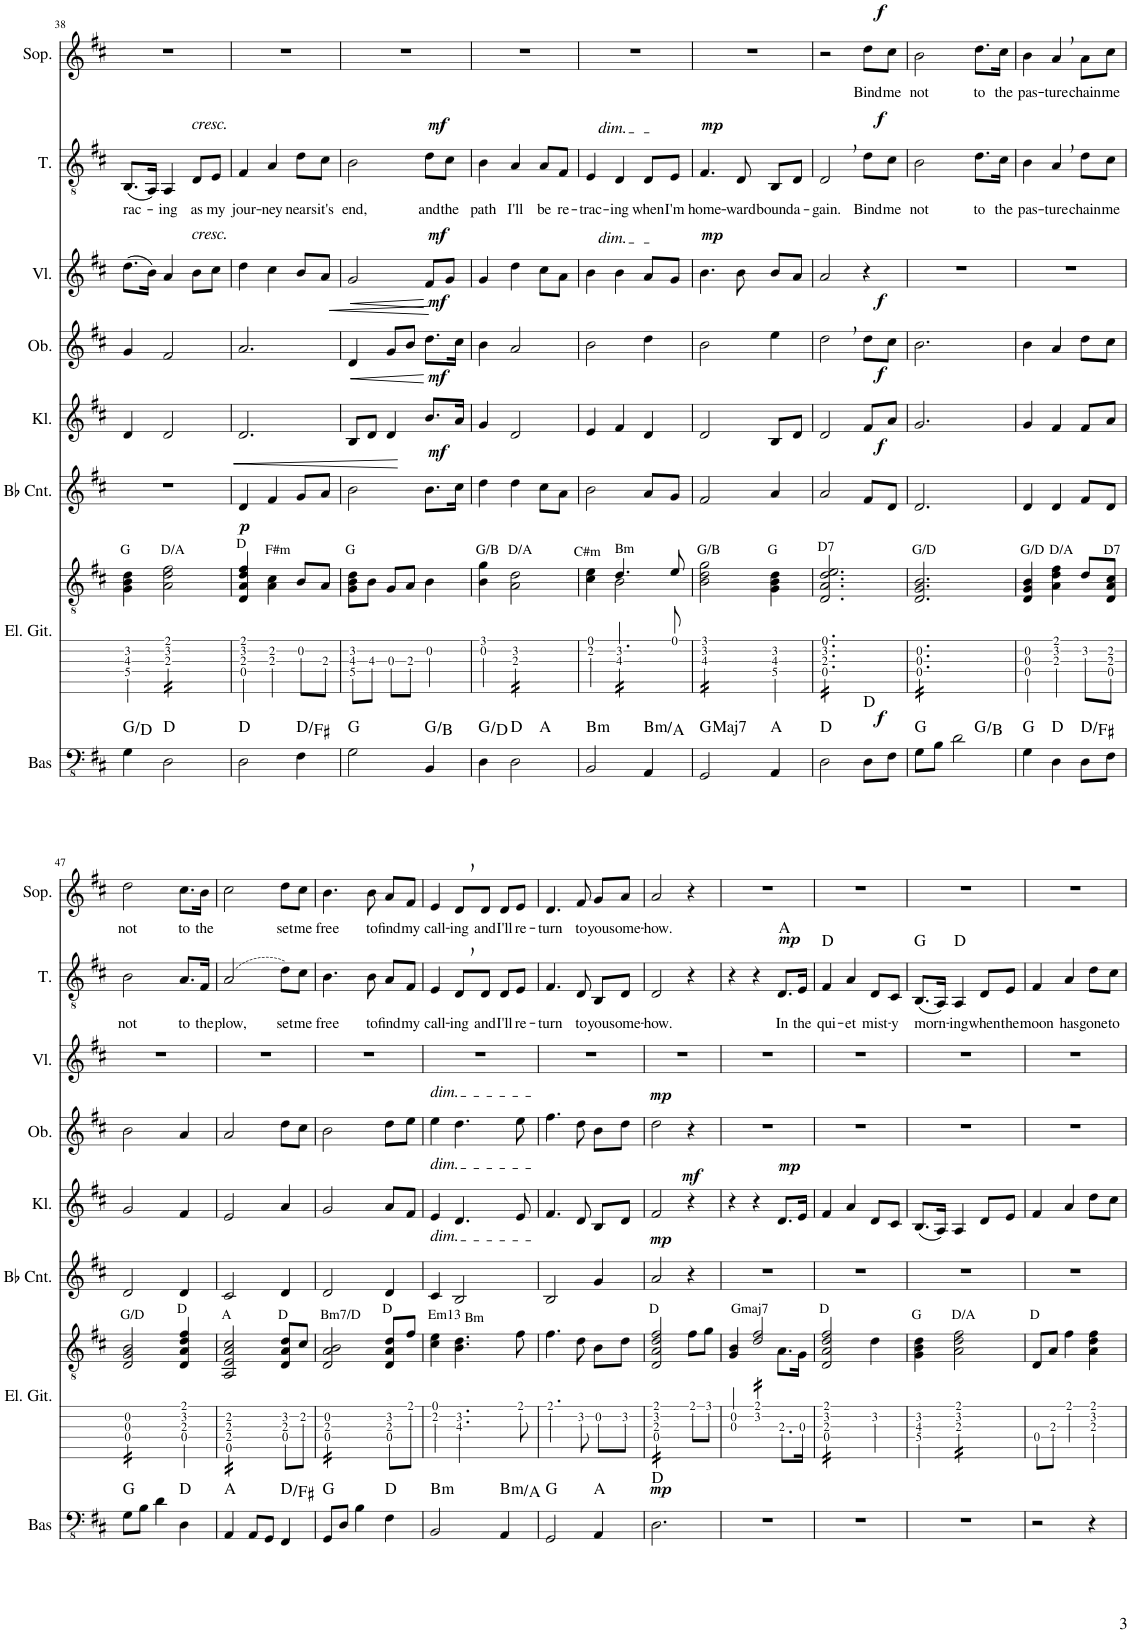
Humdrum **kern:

**kern	**dynam	**harte	**kern	**kern	**kern	**dynam	**kern	**dynam	**kern	**dynam	**kern	**dynam	**kern	**text	**dynam	**harte	**kern	**text	**dynam
*part8	*part8	*part8	*part7	*part7	*part6	*part6	*part5	*part5	*part4	*part4	*part3	*part3	*part2	*part2	*part2	*part2	*part1	*part1	*part1
*staff9	*staff9	*	*staff8	*staff7	*staff6	*staff6	*staff5	*staff5	*staff4	*staff4	*staff3	*staff3	*staff2	*staff2	*staff2	*	*staff1	*staff1	*staff1
*I"Bas	*	*	*I"Elektrische gitaar	*	*I"Cornet in Bb	*	*I"Klarinet	*	*I"Hobo	*	*I"Viool	*	*I"Tenor	*	*	*	*I"Sopraan	*	*
*I'Bas	*	*	*I'El. Git.	*	*	*	*I'Kl.	*	*	*	*I'Vl.	*	*I'T.	*	*	*	*I'Sop.	*	*
!!LO:PB:g=z
*clefFv4	*	*	*	*clefGv2	*clefG2	*	*clefG2	*	*clefG2	*	*clefG2	*	*clefGv2	*	*	*	*clefG2	*	*
*	*	*	*	*	*ITrd1c2	*	*ITrd1c2	*	*	*	*	*	*	*	*	*	*	*	*
*k[f#c#]	*	*	*k[f#c#]	*k[f#c#]	*k[f#c#]	*	*k[f#c#]	*	*k[f#c#]	*	*k[f#c#]	*	*k[f#c#]	*	*	*	*k[f#c#]	*	*
*M3/4	*	*	*M3/4	*M3/4	*M3/4	*	*M3/4	*	*M3/4	*	*M3/4	*	*M3/4	*	*	*	*M3/4	*	*
=38	=38	=38	=38	=38	=38	=38	=38	=38	=38	=38	=38	=38	=38	=38	=38	=38	=38	=38	=38
!	!	!	!	!LO:TX:a:t=G	!	!	!	!	!	!	!	!	!	!	!	!	!	!	!
!	!	!	!	!	!	!	!	!	!	!	!	!	!	!LO:LY:b	!	!	!	!	!
4GG\	.	G:maj/5	4G\ 4B\ 4d\	4G\ 4B\ 4d\	2.r	.	4d/	.	4g/	.	(8.dd\L	.	(8.BB/L	rac-	.	.	2.r	.	.
.	.	.	.	.	.	.	.	.	.	.	16b\Jk)	.	16AA/Jk)	.	.	.	.	.	.
!	!	!	!	!LO:TX:a:t=D/A	!	!	!	!	!	!	!	!	!	!	!	!	!	!	!
!	!	!	!	!	!	!	!	!	!	!	!	!	!	!LO:LY:b	!	!	!	!	!
2DD\	.	D:maj	2A\ 2d\ 2f#\	2A\ 2d\ 2f#\	.	.	2d/	.	2f#/	.	4a/	.	4AA/	-ing	.	.	.	.	.
!	!	!	!	!	!	!	!	!	!	!	!	!	!LO:TX:a:i:t=cresc.	!	!	!	!	!	!
!	!	!	!	!	!	!	!	!	!	!	!LO:TX:a:i:t=cresc.	!	!	!	!	!	!	!	!
!	!	!	!	!	!	!	!	!	!	!	!	!	!	!LO:LY:b	!	!	!	!	!
.	.	.	.	.	.	.	.	.	.	.	8b\L	.	8D/L	as	.	.	.	.	.
!	!	!	!	!	!	!	!	!	!	!	!	!	!	!LO:LY:b	!	!	!	!	!
.	.	.	.	.	.	.	.	.	.	.	8cc#\J	.	8E/J	my	.	.	.	.	.
=39	=39	=39	=39	=39	=39	=39	=39	=39	=39	=39	=39	=39	=39	=39	=39	=39	=39	=39	=39
!	!	!	!	!LO:TX:a:t=D	!	!	!	!	!	!	!	!	!	!	!	!	!	!	!
!	!	!	!	!	!	!LO:HP:b	!	!LO:HP:b	!	!LO:HP:b	!	!	!	!LO:LY:b	!	!	!	!	!
!	!	!	!	!	!	!LO:DY:n=1:b	!	!	!	!	!	!	!	!	!	!	!	!	!
2DD\	.	D:maj	4D\ 4A\ 4d\ 4f#\	4D/ 4A/ 4d/ 4f#/	4d/	< p	2.d/	<	2.a/	<	4dd\	.	4F#/	jour-	.	.	2.r	.	.
!	!	!	!	!LO:TX:a:t=F#m	!	!	!	!	!	!	!	!	!	!	!	!	!	!	!
!	!	!	!	!	!	!	!	!	!	!	!	!	!	!LO:LY:b	!	!	!	!	!
.	.	.	4A\ 4c#\	4A\ 4c#\	4f#/	.	.	.	.	.	4cc#\	.	4A/	-ney	.	.	.	.	.
!	!	!	!	!	!	!	!	!	!	!	!	!	!	!LO:LY:b	!	!	!	!	!
4FF#\	.	D:maj/3	8B\L	8B/L	8g/L	.	.	.	.	.	8b/L	.	8d\L	nears	.	.	.	.	.
!	!	!	!	!	!	!	!	!	!	!	!	!	!	!LO:LY:b	!	!	!	!	!
.	.	.	8A\J	8A/J	8a/J	.	.	.	.	.	8a/J	.	8c#\J	it's	.	.	.	.	.
.	.	.	.	.	.	[	.	.	.	.	.	.	.	.	.	.	.	.	.
=40	=40	=40	=40	=40	=40	=40	=40	=40	=40	=40	=40	=40	=40	=40	=40	=40	=40	=40	=40
!	!	!	!	!LO:TX:a:t=G	!	!	!	!	!	!	!	!	!	!	!	!	!	!	!
!	!	!	!	!	!	!	!	!	!	!LO:HP:b	!	!	!	!LO:LY:b	!	!	!	!	!
2GG\	.	G:maj	8G\ 8B\ 8d\L	8G\ 8B\ 8d\L	2b\	.	8B/L	.	4d/	<	2g/	.	2B\	end,	.	.	2.r	.	.
.	.	.	8B\J	8B\J	.	.	8d/J	.	.	.	.	.	.	.	.	.	.	.	.
.	.	.	8G\L	8G/L	.	.	4d/	.	8g/L	.	.	.	.	.	.	.	.	.	.
.	.	.	8A\J	8A/J	.	.	.	.	8b/J	.	.	.	.	.	.	.	.	.	.
!	!	!	!	!	!	!LO:DY:a	!	!LO:DY:n=1:a	!	!LO:DY:n=1:a	!	!LO:DY:a	!	!LO:LY:b	!LO:DY:a	!	!	!	!
4BBB/	.	G:maj/3	4B\	4B\	8.b\L	mf	8.b/L	[ mf	8.dd\L	[ mf	8f#/L	mf	8d\L	and	mf	.	.	.	.
!	!	!	!	!	!	!	!	!	!	!	!	!	!	!LO:LY:b	!	!	!	!	!
.	.	.	.	.	.	.	.	.	.	.	8g/J	.	8c#\J	the	.	.	.	.	.
.	.	.	.	.	16cc#\Jk	.	16a/Jk	.	16cc#\Jk	[	.	.	.	.	.	.	.	.	.
=41	=41	=41	=41	=41	=41	=41	=41	=41	=41	=41	=41	=41	=41	=41	=41	=41	=41	=41	=41
!	!	!	!	!LO:TX:a:t=G/B	!	!	!	!	!	!	!	!	!	!	!	!	!	!	!
!	!	!	!	!	!	!	!	!	!	!	!	!	!	!LO:LY:b	!	!	!	!	!
*^	*	*	*	*	*	*	*	*	*	*	*	*	*	*	*	*	*	*	*
4DD\	2ryy	.	G:maj/5	4B\ 4g\	4B\ 4g\	4dd\	.	4g/	.	4b\	.	4g/	.	4B\	path	.	.	2.r	.	.
!	!	!	!	!	!LO:TX:a:t=D/A	!	!	!	!	!	!	!	!	!	!	!	!	!	!	!
!	!	!	!	!	!	!	!	!	!	!	!	!	!	!	!LO:LY:b	!	!	!	!	!
2DD\	.	.	D:maj	2A\ 2d\	2A\ 2d\	4dd\	.	2d/	.	2a/	.	4dd\	.	4A/	I'll	.	.	.	.	.
!	!	!	!	!	!	!	!	!	!	!	!	!	!	!	!LO:LY:b	!	!	!	!	!
.	4ryy	.	A:maj	.	.	8cc#\L	.	.	.	.	.	8cc#\L	.	8A/L	be	.	.	.	.	.
!	!	!	!	!	!	!	!	!	!	!	!	!	!	!	!LO:LY:b	!	!	!	!	!
.	.	.	.	.	.	8a\J	.	.	.	.	.	8a\J	.	8F#/J	re-	.	.	.	.	.
=42	=42	=42	=42	=42	=42	=42	=42	=42	=42	=42	=42	=42	=42	=42	=42	=42	=42	=42	=42	=42
*	*	*	*	*^	*^	*	*	*	*	*	*	*	*	*	*	*	*	*	*	*
!	!	!	!	!	!	!	!	!	!	!	!	!	!	!	!	!LO:TX:a:i:t=dim.	!	!	!	!	!	!
!	!	!	!	!	!	!	!	!	!	!	!	!	!	!LO:TX:a:i:t=dim.	!	!	!	!	!	!	!	!
!	!	!	!	!	!	!LO:TX:a:t=C#m	!	!	!	!	!	!	!	!	!	!	!	!	!	!	!	!
!	!	!	!LO:H:kt=m	!	!	!	!	!	!	!	!	!	!	!	!	!	!LO:LY:b	!	!	!	!	!
*v	*v	*	*	*	*	*	*	*	*	*	*	*	*	*	*	*	*	*	*	*	*	*
2BBB/	.	B:min	4ryy	4c#\ 4e\	4ryy	4c#\ 4e\	2b\	.	4e/	.	2b\	.	4b\	.	4E/	-trac-	.	.	2.r	.	.
!	!	!	!	!	!LO:TX:a:t=Bm	!	!	!	!	!	!	!	!	!	!	!	!	!	!	!	!
!	!	!	!	!	!	!	!	!	!	!	!	!	!	!	!	!LO:LY:b	!	!	!	!	!
.	.	.	4.d/	2B\	4.d/	2B\	.	.	4f#/	.	.	.	4b\	.	4D/	-ing	.	.	.	.	.
!	!	!LO:H:kt=m	!	!	!	!	!	!	!	!	!	!	!	!	!	!LO:LY:b	!	!	!	!	!
4AAA/	.	B:min/b7	.	.	.	.	8a/L	.	4d/	.	4dd\	.	8a/L	.	8D/L	when	.	.	.	.	.
!	!	!	!	!	!	!	!	!	!	!	!	!	!	!	!	!LO:LY:b	!	!	!	!	!
.	.	.	8e/	.	8e/	.	8g/J	.	.	.	.	.	8g/J	.	8E/J	I'm	.	.	.	.	.
*	*	*	*v	*v	*	*	*	*	*	*	*	*	*	*	*	*	*	*	*	*	*
*	*	*	*	*v	*v	*	*	*	*	*	*	*	*	*	*	*	*	*	*	*
=43	=43	=43	=43	=43	=43	=43	=43	=43	=43	=43	=43	=43	=43	=43	=43	=43	=43	=43	=43
!	!	!	!	!LO:TX:a:t=G/B	!	!	!	!	!	!	!	!	!	!	!	!	!	!	!
!	!	!LO:H:kt=Maj7	!	!	!	!	!	!	!	!	!	!LO:DY:a	!	!LO:LY:b	!LO:DY:a	!	!	!	!
2GGG/	.	G:maj7	2B\ 2d\ 2g\	2B\ 2d\ 2g\	2f#/	.	2d/	.	2b\	.	4.b\	mp	4.F#/	home-	mp	.	2.r	.	.
!	!	!	!	!	!	!	!	!	!	!	!	!	!	!LO:LY:b	!	!	!	!	!
.	.	.	.	.	.	.	.	.	.	.	8b\	.	8D/	-ward	.	.	.	.	.
!	!	!	!	!LO:TX:a:t=G	!	!	!	!	!	!	!	!	!	!	!	!	!	!	!
!	!	!	!	!	!	!	!	!	!	!	!	!	!	!LO:LY:b	!	!	!	!	!
4AAA/	.	A:maj	4G\ 4B\ 4d\	4G\ 4B\ 4d\	4a/	.	8B/L	.	4ee\	.	8b/L	.	8BB/L	bound	.	.	.	.	.
!	!	!	!	!	!	!	!	!	!	!	!	!	!	!LO:LY:b	!	!	!	!	!
.	.	.	.	.	.	.	8d/J	.	.	.	8a/J	.	8D/J	a-	.	.	.	.	.
=44	=44	=44	=44	=44	=44	=44	=44	=44	=44	=44	=44	=44	=44	=44	=44	=44	=44	=44	=44
!	!	!	!	!LO:TX:a:t=D7	!	!	!	!	!	!	!	!	!	!	!	!	!	!	!
!	!	!	!	!	!	!	!	!	!	!	!	!	!	!LO:LY:b	!	!	!	!	!
2DD\	.	D:maj	2.D\ 2.A\ 2.d\ 2.e\	2.D/ 2.A/ 2.d/ 2.e/	2a/	.	2d/	.	2dd,\	.	2a/	.	2D,/	-gain.	.	.	2r	.	.
!	!LO:DY:a	!	!	!	!	!LO:DY:a	!	!LO:DY:a	!	!LO:DY:a	!	!	!	!LO:LY:b	!LO:DY:a	!	!	!LO:LY:b	!LO:DY:a
8DD\L	f	D:maj	.	.	8f#/L	f	8f#/L	f	8dd\L	f	4r	.	8d\L	Bind	f	.	8dd\L	Bind	f
!	!	!	!	!	!	!	!	!	!	!	!	!	!	!LO:LY:b	!	!	!	!LO:LY:b	!
8FF#\J	.	.	.	.	8d/J	.	8a/J	.	8cc#\J	.	.	.	8c#\J	me	.	.	8cc#\J	me	.
=45	=45	=45	=45	=45	=45	=45	=45	=45	=45	=45	=45	=45	=45	=45	=45	=45	=45	=45	=45
!	!	!	!	!LO:TX:a:t=G/D	!	!	!	!	!	!	!	!	!	!	!	!	!	!	!
!	!	!	!	!	!	!	!	!	!	!	!	!	!	!LO:LY:b	!	!	!	!LO:LY:b	!
*^	*	*	*	*	*	*	*	*	*	*	*	*	*	*	*	*	*	*	*
8GG\L	2ryy	.	G:maj	2.D\ 2.G\ 2.B\	2.D/ 2.G/ 2.B/	2.d/	.	2.g/	.	2.b\	.	2.r	.	2B\	not	.	.	2b\	not	.
8BB\J	.	.	.	.	.	.	.	.	.	.	.	.	.	.	.	.	.	.	.	.
2D\	.	.	.	.	.	.	.	.	.	.	.	.	.	.	.	.	.	.	.	.
!	!	!	!	!	!	!	!	!	!	!	!	!	!	!	!LO:LY:b	!	!	!	!LO:LY:b	!
.	4ryy	.	G:maj/3	.	.	.	.	.	.	.	.	.	.	8.d\L	to	.	.	8.dd\L	to	.
!	!	!	!	!	!	!	!	!	!	!	!	!	!	!	!LO:LY:b	!	!	!	!LO:LY:b	!
.	.	.	.	.	.	.	.	.	.	.	.	.	.	16c#\Jk	the	.	.	16cc#\Jk	the	.
=46	=46	=46	=46	=46	=46	=46	=46	=46	=46	=46	=46	=46	=46	=46	=46	=46	=46	=46	=46	=46
!	!	!	!	!	!LO:TX:a:t=G/D	!	!	!	!	!	!	!	!	!	!	!	!	!	!	!
!	!	!	!	!	!	!	!	!	!	!	!	!	!	!	!LO:LY:b	!	!	!	!LO:LY:b	!
*v	*v	*	*	*	*	*	*	*	*	*	*	*	*	*	*	*	*	*	*	*
4GG\	.	G:maj	4D\ 4G\ 4B\	4D/ 4G/ 4B/	4d/	.	4g/	.	4b\	.	2.r	.	4B\	pas-	.	.	4b\	pas-	.
!	!	!	!	!LO:TX:a:t=D/A	!	!	!	!	!	!	!	!	!	!	!	!	!	!	!
!	!	!	!	!	!	!	!	!	!	!	!	!	!	!LO:LY:b	!	!	!	!LO:LY:b	!
4DD\	.	D:maj	4A\ 4d\ 4f#\	4A\ 4d\ 4f#\	4d/	.	4f#/	.	4a/	.	.	.	4A,/	-ture	.	.	4a,/	-ture	.
!	!	!	!	!	!	!	!	!	!	!	!	!	!	!LO:LY:b	!	!	!	!LO:LY:b	!
8DD\L	.	D:maj/3	8d\L	8d/L	8f#/L	.	8f#/L	.	8dd\L	.	.	.	8d\L	chain	.	.	8a\L	chain	.
!	!	!	!	!LO:TX:a:t=D7	!	!	!	!	!	!	!	!	!	!	!	!	!	!	!
!	!	!	!	!	!	!	!	!	!	!	!	!	!	!LO:LY:b	!	!	!	!LO:LY:b	!
8FF#\J	.	.	8D\ 8A\ 8c#\J	8D/ 8A/ 8c#/J	8d/J	.	8a/J	.	8cc#\J	.	.	.	8c#\J	me	.	.	8cc#\J	me	.
!!LO:LB:g=z
=47	=47	=47	=47	=47	=47	=47	=47	=47	=47	=47	=47	=47	=47	=47	=47	=47	=47	=47	=47
!	!	!	!	!LO:TX:a:t=G/D	!	!	!	!	!	!	!	!	!	!	!	!	!	!	!
!	!	!	!	!	!	!	!	!	!	!	!	!	!	!LO:LY:b	!	!	!	!LO:LY:b	!
8GG\L	.	G:maj	2D\ 2G\ 2B\	2D/ 2G/ 2B/	2d/	.	2g/	.	2b\	.	2.r	.	2B\	not	.	.	2dd\	not	.
8BB\J	.	.	.	.	.	.	.	.	.	.	.	.	.	.	.	.	.	.	.
4D\	.	.	.	.	.	.	.	.	.	.	.	.	.	.	.	.	.	.	.
!	!	!	!	!LO:TX:a:t=D	!	!	!	!	!	!	!	!	!	!	!	!	!	!	!
!	!	!	!	!	!	!	!	!	!	!	!	!	!	!LO:LY:b	!	!	!	!LO:LY:b	!
4DD\	.	D:maj	4D\ 4A\ 4d\ 4f#\	4D/ 4A/ 4d/ 4f#/	4d/	.	4f#/	.	4a/	.	.	.	8.A/L	to	.	.	8.cc#\L	to	.
!	!	!	!	!	!	!	!	!	!	!	!	!	!	!LO:LY:b	!	!	!	!LO:LY:b	!
.	.	.	.	.	.	.	.	.	.	.	.	.	16F#/Jk	the	.	.	16b\Jk	the	.
=48	=48	=48	=48	=48	=48	=48	=48	=48	=48	=48	=48	=48	=48	=48	=48	=48	=48	=48	=48
!	!	!	!	!LO:TX:a:t=A	!	!	!	!	!	!	!	!	!	!	!	!	!	!	!
!	!	!	!	!	!	!	!	!	!	!	!	!	!	!LO:LY:b	!	!	!	!	!
4AAA/	.	A:maj	2AA\ 2E\ 2A\ 2c#\	2AA/ 2E/ 2A/ 2c#/	2c#/	.	2e/	.	2a/	.	2.r	.	(2A/	plow,	.	.	2cc#\	.	.
8AAA/L	.	.	.	.	.	.	.	.	.	.	.	.	.	.	.	.	.	.	.
8GGG/J	.	.	.	.	.	.	.	.	.	.	.	.	.	.	.	.	.	.	.
!	!	!	!	!LO:TX:a:t=D	!	!	!	!	!	!	!	!	!	!	!	!	!	!	!
!	!	!	!	!	!	!	!	!	!	!	!	!	!	!LO:LY:b	!	!	!	!LO:LY:b	!
4FFF#/	.	D:maj/3	8D\ 8A\ 8d\L	8D/ 8A/ 8d/L	4d/	.	4a/	.	8dd\L	.	.	.	8d\L)	set	.	.	8dd\L	set	.
!	!	!	!	!	!	!	!	!	!	!	!	!	!	!LO:LY:b	!	!	!	!LO:LY:b	!
.	.	.	8c#\J	8c#/J	.	.	.	.	8cc#\J	.	.	.	8c#\J	me	.	.	8cc#\J	me	.
=49	=49	=49	=49	=49	=49	=49	=49	=49	=49	=49	=49	=49	=49	=49	=49	=49	=49	=49	=49
!	!	!	!	!LO:TX:a:t=Bm7/D	!	!	!	!	!	!	!	!	!	!	!	!	!	!	!
!	!	!	!	!	!	!	!	!	!	!	!	!	!	!LO:LY:b	!	!	!	!LO:LY:b	!
8GGG/L	.	G:maj	2D\ 2A\ 2B\	2D/ 2A/ 2B/	2d/	.	2g/	.	2b\	.	2.r	.	4.B\	free	.	.	4.b\	free	.
8DD/J	.	.	.	.	.	.	.	.	.	.	.	.	.	.	.	.	.	.	.
4BB\	.	.	.	.	.	.	.	.	.	.	.	.	.	.	.	.	.	.	.
!	!	!	!	!	!	!	!	!	!	!	!	!	!	!LO:LY:b	!	!	!	!LO:LY:b	!
.	.	.	.	.	.	.	.	.	.	.	.	.	8B\	to	.	.	8b\	to	.
!	!	!	!	!LO:TX:a:t=D	!	!	!	!	!	!	!	!	!	!	!	!	!	!	!
!	!	!	!	!	!	!	!	!	!	!	!	!	!	!LO:LY:b	!	!	!	!LO:LY:b	!
4FF#\	.	D:maj	8D\ 8A\ 8d\L	8D/ 8A/ 8d/L	4d/	.	8a/L	.	8dd\L	.	.	.	8A/L	find	.	.	8a/L	find	.
!	!	!	!	!	!	!	!	!	!	!	!	!	!	!LO:LY:b	!	!	!	!LO:LY:b	!
.	.	.	8f#\J	8f#/J	.	.	8f#/J	.	8ee\J	.	.	.	8F#/J	my	.	.	8f#/J	my	.
=50	=50	=50	=50	=50	=50	=50	=50	=50	=50	=50	=50	=50	=50	=50	=50	=50	=50	=50	=50
!	!	!	!	!	!	!	!	!	!LO:TX:a:i:t=dim.	!	!	!	!	!	!	!	!	!	!
!	!	!	!	!	!	!	!LO:TX:a:i:t=dim.	!	!	!	!	!	!	!	!	!	!	!	!
!	!	!	!	!	!LO:TX:a:i:t=dim.	!	!	!	!	!	!	!	!	!	!	!	!	!	!
!	!	!	!	!LO:TX:a:t=Em13	!	!	!	!	!	!	!	!	!	!	!	!	!	!	!
!	!	!LO:H:kt=m	!	!	!	!	!	!	!	!	!	!	!	!LO:LY:b	!	!	!	!LO:LY:b	!
2BBB/	.	B:min	4c#\ 4e\	4c#\ 4e\	4c#/	.	4e/	.	4ee\	.	2.r	.	4E/	call-	.	.	4e/	call-	.
!	!	!	!	!LO:TX:a:t=Bm	!	!	!	!	!	!	!	!	!	!	!	!	!	!	!
!	!	!	!	!	!	!	!	!	!	!	!	!	!	!LO:LY:b	!	!	!	!LO:LY:b	!
.	.	.	4.B\ 4.d\	4.B\ 4.d\	2B/	.	4.d/	.	4.dd\	.	.	.	8D,/L	-ing	.	.	8d,/L	-ing	.
!	!	!	!	!	!	!	!	!	!	!	!	!	!	!LO:LY:b	!	!	!	!LO:LY:b	!
.	.	.	.	.	.	.	.	.	.	.	.	.	8D/J	and	.	.	8d/J	and	.
!	!	!LO:H:kt=m	!	!	!	!	!	!	!	!	!	!	!	!LO:LY:b	!	!	!	!LO:LY:b	!
4AAA/	.	B:min/b7	.	.	.	.	.	.	.	.	.	.	8D/L	I'll	.	.	8d/L	I'll	.
!	!	!	!	!	!	!	!	!	!	!	!	!	!	!LO:LY:b	!	!	!	!LO:LY:b	!
.	.	.	8f#\	8f#\	.	.	8e/	.	8ee\	.	.	.	8E/J	re-	.	.	8e/J	re-	.
=51	=51	=51	=51	=51	=51	=51	=51	=51	=51	=51	=51	=51	=51	=51	=51	=51	=51	=51	=51
!	!	!	!	!	!	!	!	!	!	!	!	!	!	!LO:LY:b	!	!	!	!LO:LY:b	!
2GGG/	.	G:maj	4.f#\	4.f#\	2B/	.	4.f#/	.	4.ff#\	.	2.r	.	4.F#/	-turn	.	.	4.d/	-turn	.
!	!	!	!	!	!	!	!	!	!	!	!	!	!	!LO:LY:b	!	!	!	!LO:LY:b	!
.	.	.	8d\	8d\	.	.	8d/	.	8dd\	.	.	.	8D/	to	.	.	8f#/	to	.
!	!	!	!	!	!	!	!	!	!	!	!	!	!	!LO:LY:b	!	!	!	!LO:LY:b	!
4AAA/	.	A:maj	8B\L	8B\L	4g/	.	8B/L	.	8b\L	.	.	.	8BB/L	you	.	.	8g/L	you	.
!	!	!	!	!	!	!	!	!	!	!	!	!	!	!LO:LY:b	!	!	!	!LO:LY:b	!
.	.	.	8d\J	8d\J	.	.	8d/J	.	8dd\J	.	.	.	8D/J	some-	.	.	8a/J	some-	.
=52	=52	=52	=52	=52	=52	=52	=52	=52	=52	=52	=52	=52	=52	=52	=52	=52	=52	=52	=52
!	!	!	!	!LO:TX:a:t=D	!	!	!	!	!	!	!	!	!	!	!	!	!	!	!
!	!LO:DY:a	!	!	!	!	!LO:DY:a	!	!	!	!LO:DY:a	!	!	!	!LO:LY:b	!	!	!	!LO:LY:b	!
2.DD\	mp	D:maj	2D\ 2A\ 2d\ 2f#\	2D/ 2A/ 2d/ 2f#/	2a/	mp	2f#/	.	2dd\	mp	2.r	.	2D/	-how.	.	.	2a/	-how.	.
!	!	!	!	!	!	!	!	!LO:DY:a	!	!	!	!	!	!	!	!	!	!	!
.	.	.	8f#\L	8f#\L	4r	.	4r	mf	4r	.	.	.	4r	.	.	.	4r	.	.
.	.	.	8g\J	8g\J	.	.	.	.	.	.	.	.	.	.	.	.	.	.	.
=53	=53	=53	=53	=53	=53	=53	=53	=53	=53	=53	=53	=53	=53	=53	=53	=53	=53	=53	=53
*	*	*	*^	*^	*	*	*	*	*	*	*	*	*	*	*	*	*	*	*
!	!	!	!	!	!LO:TX:a:t=Gmaj7	!	!	!	!	!	!	!	!	!	!	!	!	!	!	!	!
2.r	.	.	4G/ 4B/	2ryy	4G/ 4B/	2ryy	2.r	.	4r	.	2.r	.	2.r	.	4r	.	.	.	2.r	.	.
.	.	.	2d/ 2f#/	.	2d/ 2f#/	.	.	.	4r	.	.	.	.	.	4r	.	.	.	.	.	.
!	!	!	!	!	!	!	!	!	!	!LO:DY:a	!	!	!	!	!	!LO:LY:b	!LO:DY:a	!	!	!	!
.	.	.	.	8.A\L	.	8.A\L	.	.	8.d/L	mp	.	.	.	.	8.D/L	In	mp	A:maj	.	.	.
!	!	!	!	!	!	!	!	!	!	!	!	!	!	!	!	!LO:LY:b	!	!	!	!	!
.	.	.	.	16G\Jk	.	16G\Jk	.	.	16e/Jk	.	.	.	.	.	16E/Jk	the	.	.	.	.	.
=54	=54	=54	=54	=54	=54	=54	=54	=54	=54	=54	=54	=54	=54	=54	=54	=54	=54	=54	=54	=54	=54
!	!	!	!	!	!LO:TX:a:t=D	!	!	!	!	!	!	!	!	!	!	!	!	!	!	!	!
!	!	!	!	!	!	!	!	!	!	!	!	!	!	!	!	!LO:LY:b	!	!	!	!	!
*	*	*	*v	*v	*	*	*	*	*	*	*	*	*	*	*	*	*	*	*	*	*
*	*	*	*	*v	*v	*	*	*	*	*	*	*	*	*	*	*	*	*	*	*
2.r	.	.	2D\ 2A\ 2d\ 2f#\	2D/ 2A/ 2d/ 2f#/	2.r	.	4f#/	.	2.r	.	2.r	.	4F#/	qui-	.	D:maj	2.r	.	.
!	!	!	!	!	!	!	!	!	!	!	!	!	!	!LO:LY:b	!	!	!	!	!
.	.	.	.	.	.	.	4a/	.	.	.	.	.	4A/	-et	.	.	.	.	.
!	!	!	!	!	!	!	!	!	!	!	!	!	!	!LO:LY:b	!	!	!	!	!
.	.	.	4d\	4d\	.	.	8d/L	.	.	.	.	.	8D/L	mist-	.	.	.	.	.
!	!	!	!	!	!	!	!	!	!	!	!	!	!	!LO:LY:b	!	!	!	!	!
.	.	.	.	.	.	.	8c#/J	.	.	.	.	.	8C#/J	-y	.	.	.	.	.
=55	=55	=55	=55	=55	=55	=55	=55	=55	=55	=55	=55	=55	=55	=55	=55	=55	=55	=55	=55
!	!	!	!	!LO:TX:a:t=G	!	!	!	!	!	!	!	!	!	!	!	!	!	!	!
!	!	!	!	!	!	!	!	!	!	!	!	!	!	!LO:LY:b	!	!	!	!	!
2.r	.	.	4G\ 4B\ 4d\	4G\ 4B\ 4d\	2.r	.	(8.B/L	.	2.r	.	2.r	.	(8.BB/L	morn-	.	G:maj	2.r	.	.
.	.	.	.	.	.	.	16A/Jk)	.	.	.	.	.	16AA/Jk)	.	.	.	.	.	.
!	!	!	!	!LO:TX:a:t=D/A	!	!	!	!	!	!	!	!	!	!	!	!	!	!	!
!	!	!	!	!	!	!	!	!	!	!	!	!	!	!LO:LY:b	!	!	!	!	!
.	.	.	2A\ 2d\ 2f#\	2A\ 2d\ 2f#\	.	.	4A/	.	.	.	.	.	4AA/	-ing	.	D:maj	.	.	.
!	!	!	!	!	!	!	!	!	!	!	!	!	!	!LO:LY:b	!	!	!	!	!
.	.	.	.	.	.	.	8d/L	.	.	.	.	.	8D/L	when	.	.	.	.	.
!	!	!	!	!	!	!	!	!	!	!	!	!	!	!LO:LY:b	!	!	!	!	!
.	.	.	.	.	.	.	8e/J	.	.	.	.	.	8E/J	the	.	.	.	.	.
=56	=56	=56	=56	=56	=56	=56	=56	=56	=56	=56	=56	=56	=56	=56	=56	=56	=56	=56	=56
!	!	!	!	!LO:TX:a:t=D	!	!	!	!	!	!	!	!	!	!	!	!	!	!	!
!	!	!	!	!	!	!	!	!	!	!	!	!	!	!LO:LY:b	!	!	!	!	!
2r	.	.	8D\L	8D/L	2.r	.	4f#/	.	2.r	.	2.r	.	4F#/	moon	.	.	2.r	.	.
.	.	.	8A\J	8A/J	.	.	.	.	.	.	.	.	.	.	.	.	.	.	.
!	!	!	!	!	!	!	!	!	!	!	!	!	!	!LO:LY:b	!	!	!	!	!
.	.	.	4f#\	4f#\	.	.	4a/	.	.	.	.	.	4A/	has	.	.	.	.	.
!	!	!	!	!	!	!	!	!	!	!	!	!	!	!LO:LY:b	!	!	!	!	!
4r	.	.	4A\ 4d\ 4f#\	4A\ 4d\ 4f#\	.	.	8dd\L	.	.	.	.	.	8d\L	gone	.	.	.	.	.
!	!	!	!	!	!	!	!	!	!	!	!	!	!	!LO:LY:b	!	!	!	!	!
.	.	.	.	.	.	.	8cc#\J	.	.	.	.	.	8c#\J	to	.	.	.	.	.
=	=	=	=	=	=	=	=	=	=	=	=	=	=	=	=	=	=	=	=
*-	*-	*-	*-	*-	*-	*-	*-	*-	*-	*-	*-	*-	*-	*-	*-	*-	*-	*-	*-
